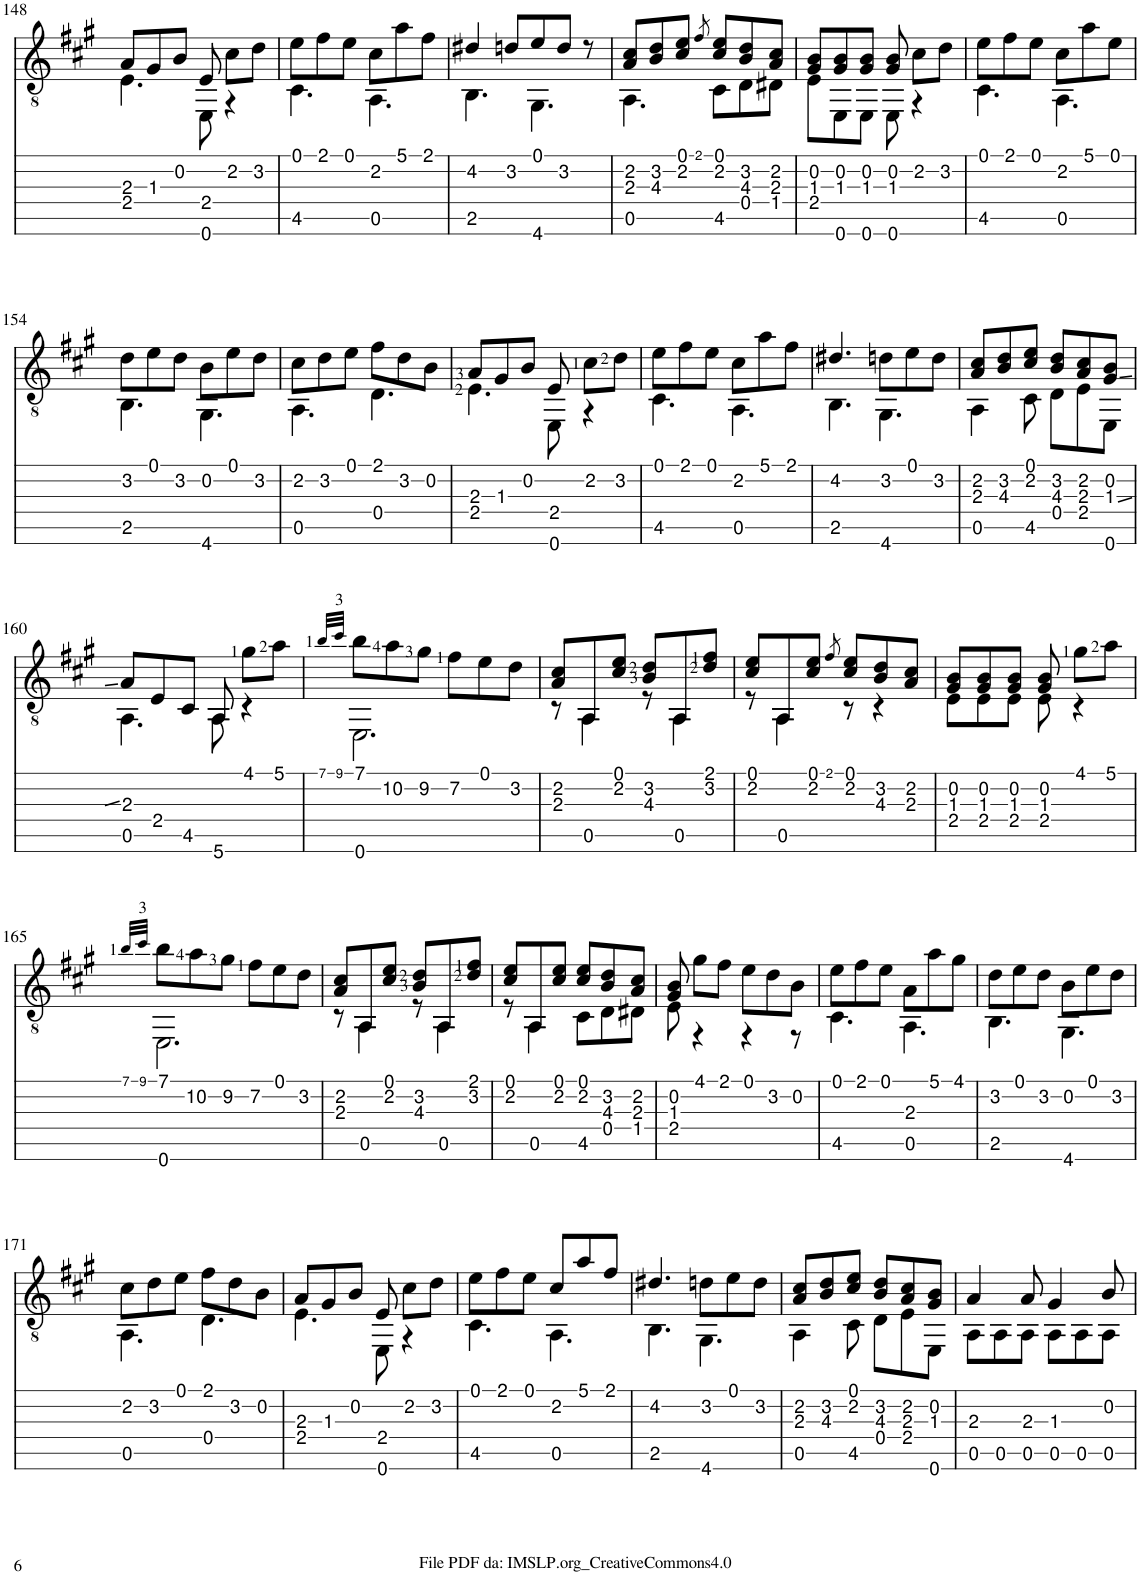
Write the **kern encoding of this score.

**kern	**kern
*part1	*part1
*staff2	*staff1
*I"Guitar	*
*I'Guit.	*
!!LO:PB:g=z
*	*clefGv2
*k[f#c#g#]	*k[f#c#g#]
*M6/8	*M6/8
=148	=148
*^	*^
8AL	4.E	8A/L	4.E\
8G#	.	8G#/	.
8BJ	.	8B/J	.
8EL	8EE	8E/	8EE\
8c#	4r	8c#\L	4r
8dJ	.	8d\J	.
=149	=149	=149	=149
8eL	4.C#	8e\L	4.C#\
8f#	.	8f#\	.
8eJ	.	8e\J	.
8c#L	4.AA	8c#\L	4.AA\
8a	.	8a\	.
8f#J	.	8f#\J	.
=150	=150	=150	=150
4d#	4.BB	4d#X/	4.BB\
8d	.	8dn/L	.
8eL	4.GG#	8e/	4.GG#\
8dJ	.	8d/J	.
8r	.	8r	.
=151	=151	=151	=151
8A\ 8c#\L	4.AA	8A/ 8c#/L	4.AA\
8B\ 8d\	.	8B/ 8d/	.
8c#\ 8e\J	.	8c#/ 8e/J	.
qf#	.	8qf#/	.
8c#\ 8e\L	8C#L	8c#/ 8e/L	8C#\L
8B\ 8d\	8D	8B/ 8d/	8D\
8A\ 8c#\J	8D#J	8A/ 8c#/J	8D#X\J
=152	=152	=152	=152
8G#\ 8B\L	8EL	8G#/ 8B/L	8E\L
8G#\ 8B\	8EE	8G#/ 8B/	8EE\
8G#\ 8B\J	8EEJ	8G#/ 8B/J	8EE\J
8G#\ 8B\L	8EE	8G#/ 8B/	8EE\
8c#	4r	8c#\L	4r
8dJ	.	8d\J	.
=153	=153	=153	=153
8eL	4.C#	8e\L	4.C#\
8f#	.	8f#\	.
8eJ	.	8e\J	.
8c#L	4.AA	8c#\L	4.AA\
8a	.	8a\	.
8eJ	.	8e\J	.
!!LO:LB:g=z	!!
=154	=154	=154	=154
8dL	4.BB	8d\L	4.BB\
8e	.	8e\	.
8dJ	.	8d\J	.
8BL	4.GG#	8B\L	4.GG#\
8e	.	8e\	.
8dJ	.	8d\J	.
=155	=155	=155	=155
8c#L	4.AA	8c#\L	4.AA\
8d	.	8d\	.
8eJ	.	8e\J	.
8f#L	4.D	8f#\L	4.D\
8d	.	8d\	.
8BJ	.	8B\J	.
=156	=156	=156	=156
8AL	4.E	8A/L	4.E\
8G#	.	8G#/	.
8BJ	.	8B/J	.
8EL	8EE	8E/	8EE\
8c#	4r	8c#\L	4r
8dJ	.	8d\J	.
=157	=157	=157	=157
8eL	4.C#	8e\L	4.C#\
8f#	.	8f#\	.
8eJ	.	8e\J	.
8c#L	4.AA	8c#\L	4.AA\
8a	.	8a\	.
8f#J	.	8f#\J	.
=158	=158	=158	=158
4.d#	4.BB	4.d#X/	4.BB\
8dL	4.GG#	8dn\L	4.GG#\
8e	.	8e\	.
8dJ	.	8d\J	.
=159	=159	=159	=159
8A\ 8c#\L	4AA	8A/ 8c#/L	4AA\
8B\ 8d\	.	8B/ 8d/	.
8c#\ 8e\J	8C#	8c#/ 8e/J	8C#\
8B\ 8d\L	8DL	8B/ 8d/L	8D\L
8A\ 8c#\	8E	8A/ 8c#/	8E\
8G#\ 8B\J	8EEJ	8G#/ 8B/J	8EE\J
!!LO:LB:g=z	!!
=160	=160	=160	=160
8AL	4.AA	8A/L	4.AA\
8E	.	8E/	.
8C#J	.	8C#/J	.
8AAL	8AA	8AA/	8AA\
8g#	4r	8g#\L	4r
8aJ	.	8a\J	.
=161	=161	=161	=161
qb	.	32qb/LLL	.
qcc#	.	32qcc#/JJJ	.
8bL	2.EE	8b\L	2.EE\
8a	.	8a\	.
8g#J	.	8g#\J	.
8f#L	.	8f#\L	.
8e	.	8e\	.
8dJ	.	8d\J	.
=162	=162	=162	=162
8A\ 8c#\L	8r	8A/ 8c#/L	8r
8AA	4AA	8AA/	4AA\
8c#\ 8e\J	.	8c#/ 8e/J	.
8B\ 8d\L	8r	8B/ 8d/L	8r
8AA	4AA	8AA/	4AA\
8d\ 8f#\J	.	8d/ 8f#/J	.
=163	=163	=163	=163
8c#\ 8e\L	8r	8c#/ 8e/L	8r
8AA	4AA	8AA/	4AA\
8c#\ 8e\J	.	8c#/ 8e/J	.
qf#	.	8qf#/	.
8c#\ 8e\L	8r	8c#/ 8e/L	8r
8B\ 8d\	4r	8B/ 8d/	4r
8A\ 8c#\J	.	8A/ 8c#/J	.
=164	=164	=164	=164
8G#\ 8B\L	8EL	8G#/ 8B/L	8E\L
8G#\ 8B\	8E	8G#/ 8B/	8E\
8G#\ 8B\J	8EJ	8G#/ 8B/J	8E\J
8G#\ 8B\L	8E	8G#/ 8B/	8E\
8g#	4r	8g#\L	4r
8aJ	.	8a\J	.
!!LO:LB:g=z	!!
=165	=165	=165	=165
qb	.	32qb/LLL	.
qcc#	.	32qcc#/JJJ	.
8bL	2.EE	8b\L	2.EE\
8a	.	8a\	.
8g#J	.	8g#\J	.
8f#L	.	8f#\L	.
8e	.	8e\	.
8dJ	.	8d\J	.
=166	=166	=166	=166
8A\ 8c#\L	8r	8A/ 8c#/L	8r
8AA	4AA	8AA/	4AA\
8c#\ 8e\J	.	8c#/ 8e/J	.
8B\ 8d\L	8r	8B/ 8d/L	8r
8AA	4AA	8AA/	4AA\
8d\ 8f#\J	.	8d/ 8f#/J	.
=167	=167	=167	=167
8c#\ 8e\L	8r	8c#/ 8e/L	8r
8AA	4AA	8AA/	4AA\
8c#\ 8e\J	.	8c#/ 8e/J	.
8c#\ 8e\L	8C#L	8c#/ 8e/L	8C#\L
8B\ 8d\	8D	8B/ 8d/	8D\
8A\ 8c#\J	8D#XJ	8A/ 8c#/J	8D#X\J
=168	=168	=168	=168
8G#\ 8B\L	8E	8G#/ 8B/	8E\
8g#	4r	8g#\L	4r
8f#J	.	8f#\J	.
8eL	4r	8e\L	4r
8d	.	8d\	.
8BJ	8r	8B\J	8r
=169	=169	=169	=169
8eL	4.C#	8e\L	4.C#\
8f#	.	8f#\	.
8eJ	.	8e\J	.
8AL	4.AA	8A\L	4.AA\
8a	.	8a\	.
8g#J	.	8g#\J	.
=170	=170	=170	=170
8dL	4.BB	8d\L	4.BB\
8e	.	8e\	.
8dJ	.	8d\J	.
8BL	4.GG#	8B\L	4.GG#\
8e	.	8e\	.
8dJ	.	8d\J	.
!!LO:LB:g=z	!!
=171	=171	=171	=171
8c#L	4.AA	8c#\L	4.AA\
8d	.	8d\	.
8eJ	.	8e\J	.
8f#L	4.D	8f#\L	4.D\
8d	.	8d\	.
8BJ	.	8B\J	.
=172	=172	=172	=172
8AL	4.E	8A/L	4.E\
8G#	.	8G#/	.
8BJ	.	8B/J	.
8EL	8EE	8E/	8EE\
8c#	4r	8c#\L	4r
8dJ	.	8d\J	.
=173	=173	=173	=173
8eL	4.C#	8e\L	4.C#\
8f#	.	8f#\	.
8eJ	.	8e\J	.
8c#L	4.AA	8c#/L	4.AA\
8a	.	8a/	.
8f#J	.	8f#/J	.
=174	=174	=174	=174
4.d#X	4.BB	4.d#X/	4.BB\
8dnL	4.GG#	8dn\L	4.GG#\
8e	.	8e\	.
8dJ	.	8d\J	.
=175	=175	=175	=175
8A\ 8c#\L	4AA	8A/ 8c#/L	4AA\
8B\ 8d\	.	8B/ 8d/	.
8c#\ 8e\J	8C#	8c#/ 8e/J	8C#\
8B\ 8d\L	8DL	8B/ 8d/L	8D\L
8A\ 8c#\	8E	8A/ 8c#/	8E\
8G#\ 8B\J	8EEJ	8G#/ 8B/J	8EE\J
=176	=176	=176	=176
4A	8AAL	4A/	8AA\L
.	8AA	.	8AA\
8A	8AAJ	8A/	8AA\J
4G#	8AAL	4G#/	8AA\L
.	8AA	.	8AA\
8B	8AAJ	8B/	8AA\J
*v	*v	*	*
*	*v	*v
=	=
*-	*-
